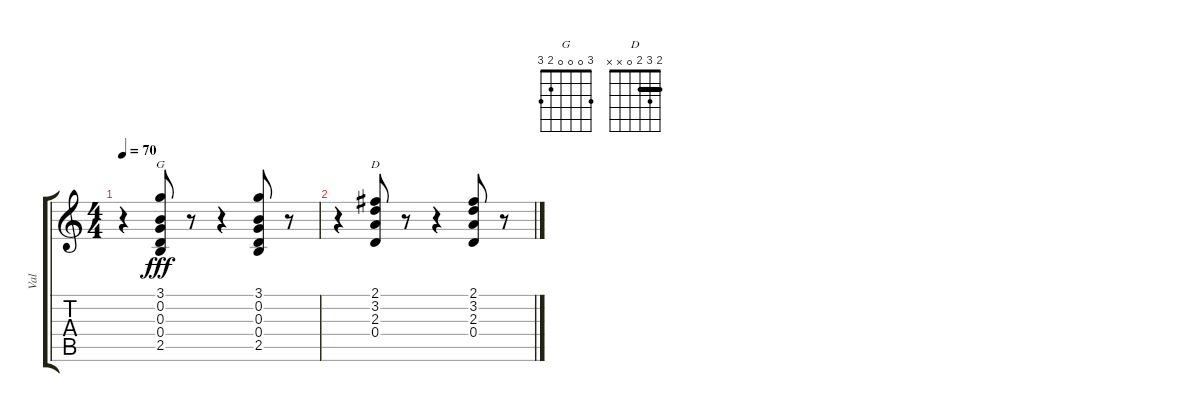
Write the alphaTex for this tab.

\track ("Val" "Val") {instrument acousticguitarsteel}
\staff {score tabs}
\tuning (E4 B3 G3 D3 A2 E2) {hide}
\chord ("G" 3 0 0 0 2 3)
\chord ("D" 2 3 2 0 x x) {barre 2}
\ts (4 4)
\tempo 70
\clef g2
\ks c
r.4{dy fff} (3.1 0.2 0.3 0.4 2.5).8{ch "G"} r.8 r.4 (3.1 0.2 0.3 0.4 2.5).8 r.8 |
r.4 (2.1 3.2 2.3 0.4).8{ch "D"} r.8 r.4 (2.1 3.2 2.3 0.4).8 r.8
